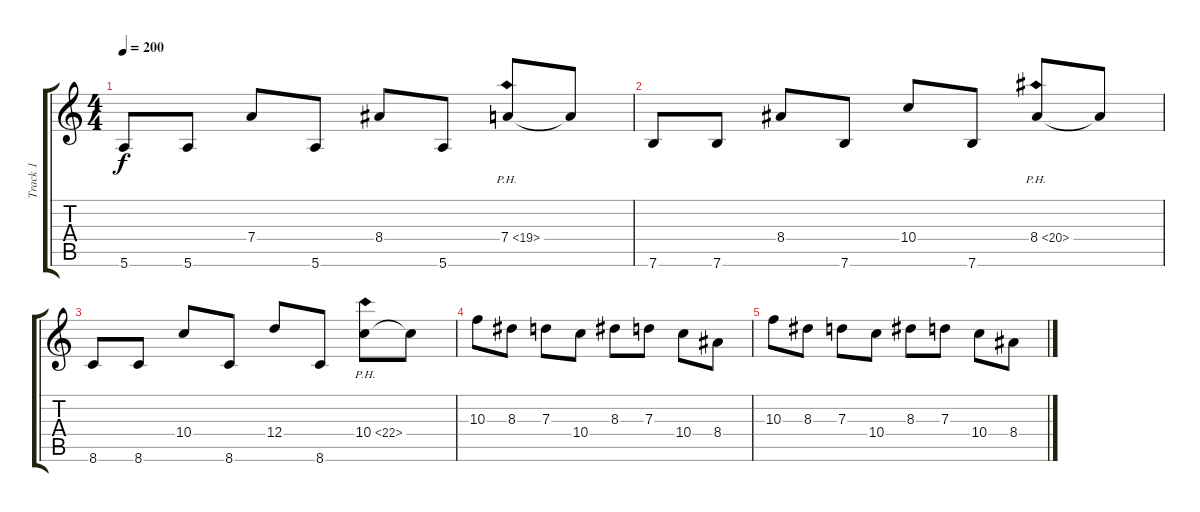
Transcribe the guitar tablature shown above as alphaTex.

\track ("Track 1" "Track 1") {instrument acousticguitarsteel}
\staff {score tabs}
\tuning (E4 B3 G3 D3 A2 E2) {hide}
\ts (4 4)
\tempo 200
\clef g2
\ks c
5.6.8{dy f} 5.6.8 7.4.8 5.6.8 8.4.8 5.6.8 7.4{ph 12}.8 7.4{t}.8 |
7.6.8 7.6.8 8.4.8 7.6.8 10.4.8 7.6.8 8.4{ph 12}.8 8.4{t}.8 |
8.6.8 8.6.8 10.4.8 8.6.8 12.4.8 8.6.8 10.4{ph 12}.8 10.4{t}.8 |
10.3.8 8.3.8 7.3.8 10.4.8 8.3.8 7.3.8 10.4.8 8.4.8 |
10.3.8 8.3.8 7.3.8 10.4.8 8.3.8 7.3.8 10.4.8 8.4.8
